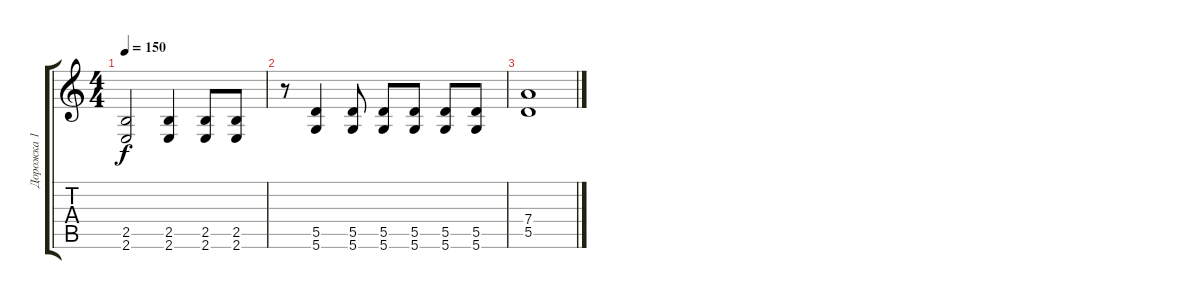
\track ("Дорожка 1" "Дорожка 1") {instrument electricguitarclean}
\staff {score tabs}
\tuning (E4 B3 G3 D3 A2 D2) {hide}
\ts (4 4)
\tempo 150
\clef g2
\ks c
(2.5 2.6).2{dy f} (2.5 2.6).4 (2.5 2.6).8 (2.5 2.6).8 |
r.8 (5.5 5.6).4 (5.5 5.6).8 (5.5 5.6).8 (5.5 5.6).8 (5.5 5.6).8 (5.5 5.6).8 |
(7.4 5.5).1
